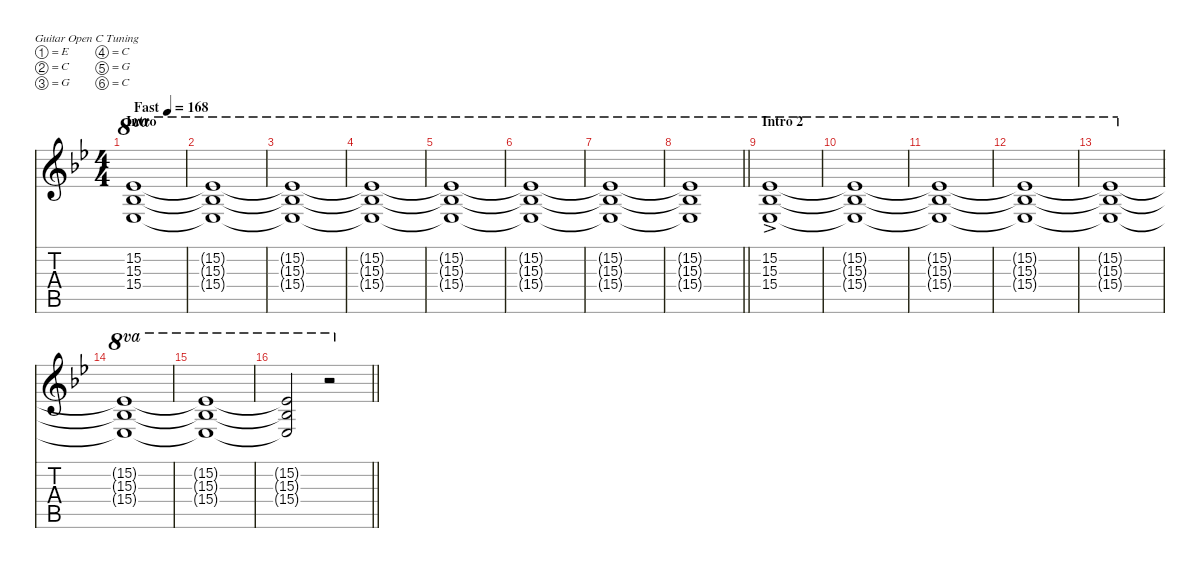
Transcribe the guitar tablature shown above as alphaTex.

\defaultSystemsLayout 4
\hideDynamics
\bracketExtendMode nobrackets
\singleTrackTrackNamePolicy hidden
\multiTrackTrackNamePolicy hidden
\firstSystemTrackNameMode fullname
\firstSystemTrackNameOrientation horizontal
\otherSystemsTrackNameOrientation horizontal
\track ("Keys Right Hand" "led.synth.") {instrument lead2sawtooth}
\staff {score tabs}
\tuning (E4 C4 G3 C3 G2 C2)
\ts (4 4)
\beaming (8 2 2 2 2)
\section ("" "Intro")
\tempo (168 "Fast")
\clef g2
\ks bb
(15.2{acc b} 15.3{acc b} 15.4{acc b}).1{ot 8va dy f instrument lead2sawtooth beam Up} |
(15.2{t acc b} 15.3{t acc b} 15.4{t acc b}).1{ot 8va beam Up} |
(15.2{t acc b} 15.3{t acc b} 15.4{t acc b}).1{ot 8va beam Up} |
(15.2{t acc b} 15.3{t acc b} 15.4{t acc b}).1{ot 8va beam Up} |
(15.2{t acc b} 15.3{t acc b} 15.4{t acc b}).1{ot 8va beam Up} |
(15.2{t acc b} 15.3{t acc b} 15.4{t acc b}).1{ot 8va beam Up} |
(15.2{t acc b} 15.3{t acc b} 15.4{t acc b}).1{ot 8va beam Up} |
\barLineRight lightlight
(15.2{t acc b} 15.3{t acc b} 15.4{t acc b}).1{ot 8va beam Up} |
\section ("" "Intro 2")
(15.2{ac acc b} 15.3{ac acc b} 15.4{ac acc b}).1{ot 8va beam Up} |
(15.2{t acc b} 15.3{t acc b} 15.4{t acc b}).1{ot 8va beam Up} |
(15.2{t acc b} 15.3{t acc b} 15.4{t acc b}).1{ot 8va beam Up} |
(15.2{t acc b} 15.3{t acc b} 15.4{t acc b}).1{ot 8va beam Up} |
(15.2{t acc b} 15.3{t acc b} 15.4{t acc b}).1{ot 8va beam Up} |
(15.2{t acc b} 15.3{t acc b} 15.4{t acc b}).1{ot 8va beam Up} |
(15.2{t acc b} 15.3{t acc b} 15.4{t acc b}).1{ot 8va beam Up} |
\barLineRight lightlight
(15.2{t acc b} 15.3{t acc b} 15.4{t acc b}).2{ot 8va beam Up} r.2{ot 8va beam Up}
